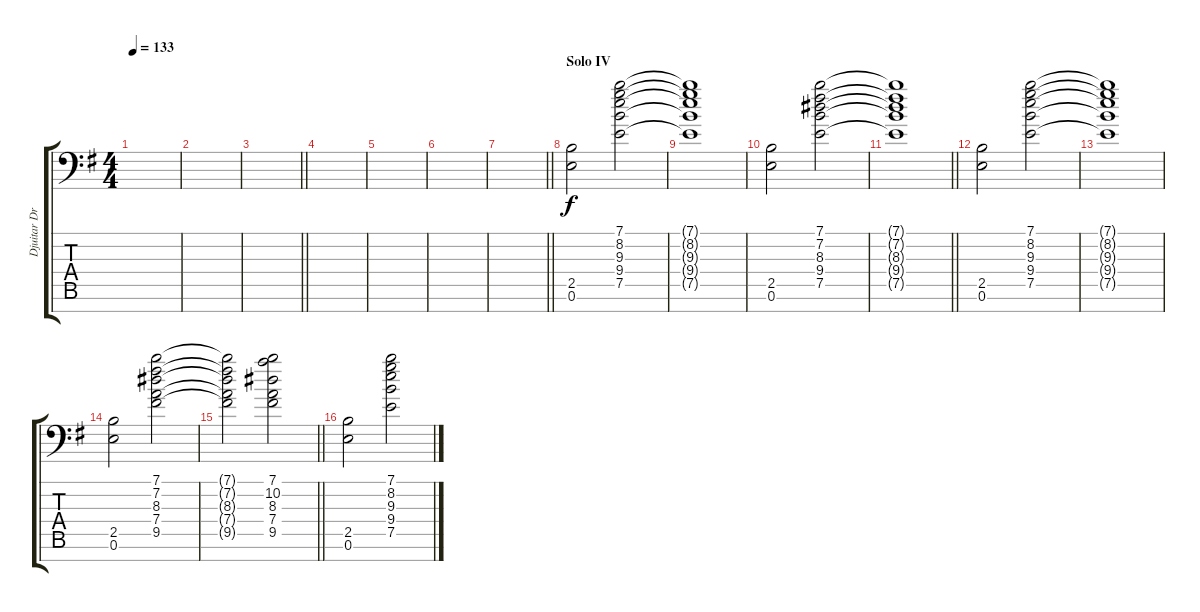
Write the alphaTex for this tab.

\track ("Djuitar Dropped A" "Djuitar Dr") {instrument distortionguitar}
\staff {score tabs}
\tuning (E4 B3 G3 D3 A2 E2 A1) {hide}
\ts (4 4)
\tempo 133
\clef f4
\ks eminor
|
|
\barLineRight lightlight
|
|
|
|
\barLineRight lightlight
|
\section ("" "Solo IV")
(2.5 0.6).2{instrument electricguitarjazz} (7.1 8.2 9.3 9.4 7.5).2 |
(7.1{t} 8.2{t} 9.3{t} 9.4{t} 7.5{t}).1 |
(2.5 0.6).2 (7.1 7.2 8.3 9.4 7.5).2 |
\barLineRight lightlight
(7.1{t} 7.2{t} 8.3{t} 9.4{t} 7.5{t}).1 |
(2.5 0.6).2 (7.1 8.2 9.3 9.4 7.5).2 |
(7.1{t} 8.2{t} 9.3{t} 9.4{t} 7.5{t}).1 |
(2.5 0.6).2 (7.1 7.2 8.3 7.4 9.5).2 |
\barLineRight lightlight
(7.1{t} 7.2{t} 8.3{t} 7.4{t} 9.5{t}).2 (7.1 10.2 8.3 7.4 9.5).2 |
(2.5 0.6).2 (7.1 8.2 9.3 9.4 7.5).2
